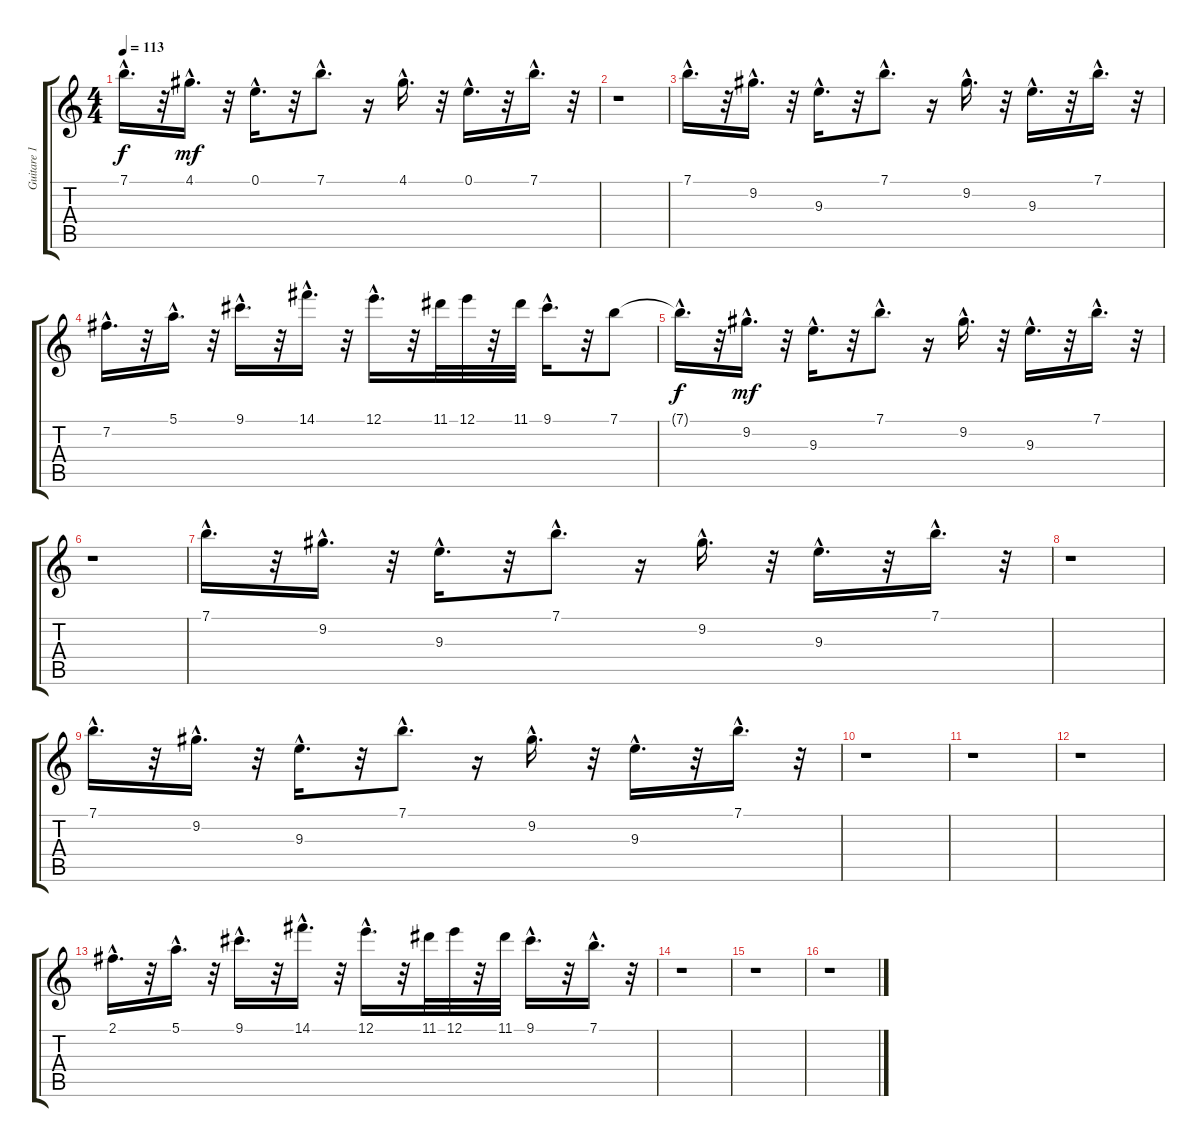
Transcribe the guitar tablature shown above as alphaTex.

\track ("Guitare 1" "Guitare 1") {instrument acousticguitarnylon}
\staff {score tabs}
\tuning (E4 B3 G3 D3 A2 E2) {hide}
\ts (4 4)
\tempo 113
\clef g2
\ks c
7.1{hac t}.16{d dy f} r.32 4.1{hac}.16{d dy mf} r.32 0.1{hac}.16{d} r.32 7.1{hac}.8{d} r.16 4.1{hac}.16{d} r.32 0.1{hac}.16{d} r.32 7.1{hac}.16{d} r.32 |
r.1 |
7.1{hac}.16{d} r.32 9.2{hac}.16{d} r.32 9.3{hac}.16{d} r.32 7.1{hac}.8{d} r.16 9.2{hac}.16{d} r.32 9.3{hac}.16{d} r.32 7.1{hac}.16{d} r.32 |
7.2{hac}.16{d} r.32 5.1{hac}.16{d} r.32 9.1{hac}.16{d} r.32 14.1{hac}.16{d} r.32 12.1{hac}.16{d} r.32 11.1.32 12.1.32 r.32 11.1.32 9.1{hac}.16{d} r.32 7.1.8 |
7.1{hac t}.16{d dy f} r.32 9.2{hac}.16{d dy mf} r.32 9.3{hac}.16{d} r.32 7.1{hac}.8{d} r.16 9.2{hac}.16{d} r.32 9.3{hac}.16{d} r.32 7.1{hac}.16{d} r.32 |
r.1 |
7.1{hac}.16{d} r.32 9.2{hac}.16{d} r.32 9.3{hac}.16{d} r.32 7.1{hac}.8{d} r.16 9.2{hac}.16{d} r.32 9.3{hac}.16{d} r.32 7.1{hac}.16{d} r.32 |
r.1 |
7.1{hac}.16{d} r.32 9.2{hac}.16{d} r.32 9.3{hac}.16{d} r.32 7.1{hac}.8{d} r.16 9.2{hac}.16{d} r.32 9.3{hac}.16{d} r.32 7.1{hac}.16{d} r.32 |
r.1 |
r.1 |
r.1 |
2.1{hac}.16{d} r.32 5.1{hac}.16{d} r.32 9.1{hac}.16{d} r.32 14.1{hac}.16{d} r.32 12.1{hac}.16{d} r.32 11.1.32 12.1.32 r.32 11.1.32 9.1{hac}.16{d} r.32 7.1{hac}.16{d} r.32 |
r.1 |
r.1 |
r.1
